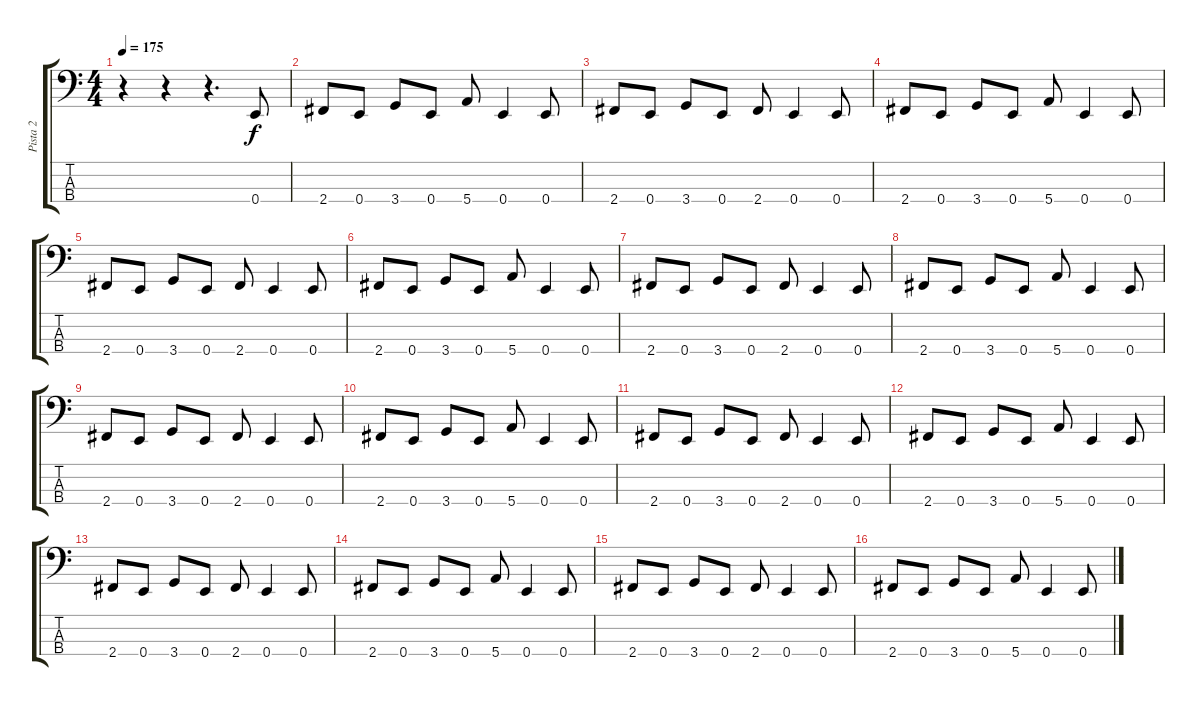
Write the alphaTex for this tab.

\track ("Pista 2" "Pista 2") {instrument electricbasspick}
\staff {score tabs}
\tuning (G2 D2 A1 E1) {hide}
\ts (4 4)
\tempo 175
\clef f4
\ks c
r.4{dy f instrument electricbasspick} r.4 r.4{d} 0.4.8 |
2.4.8 0.4.8 3.4.8 0.4.8 5.4.8 0.4.4 0.4.8 |
2.4.8 0.4.8 3.4.8 0.4.8 2.4.8 0.4.4 0.4.8 |
2.4.8 0.4.8 3.4.8 0.4.8 5.4.8 0.4.4 0.4.8 |
2.4.8 0.4.8 3.4.8 0.4.8 2.4.8 0.4.4 0.4.8 |
2.4.8 0.4.8 3.4.8 0.4.8 5.4.8 0.4.4 0.4.8 |
2.4.8 0.4.8 3.4.8 0.4.8 2.4.8 0.4.4 0.4.8 |
2.4.8 0.4.8 3.4.8 0.4.8 5.4.8 0.4.4 0.4.8 |
2.4.8 0.4.8 3.4.8 0.4.8 2.4.8 0.4.4 0.4.8 |
2.4.8 0.4.8 3.4.8 0.4.8 5.4.8 0.4.4 0.4.8 |
2.4.8 0.4.8 3.4.8 0.4.8 2.4.8 0.4.4 0.4.8 |
2.4.8 0.4.8 3.4.8 0.4.8 5.4.8 0.4.4 0.4.8 |
2.4.8 0.4.8 3.4.8 0.4.8 2.4.8 0.4.4 0.4.8 |
2.4.8 0.4.8 3.4.8 0.4.8 5.4.8 0.4.4 0.4.8 |
2.4.8 0.4.8 3.4.8 0.4.8 2.4.8 0.4.4 0.4.8 |
2.4.8 0.4.8 3.4.8 0.4.8 5.4.8 0.4.4 0.4.8
